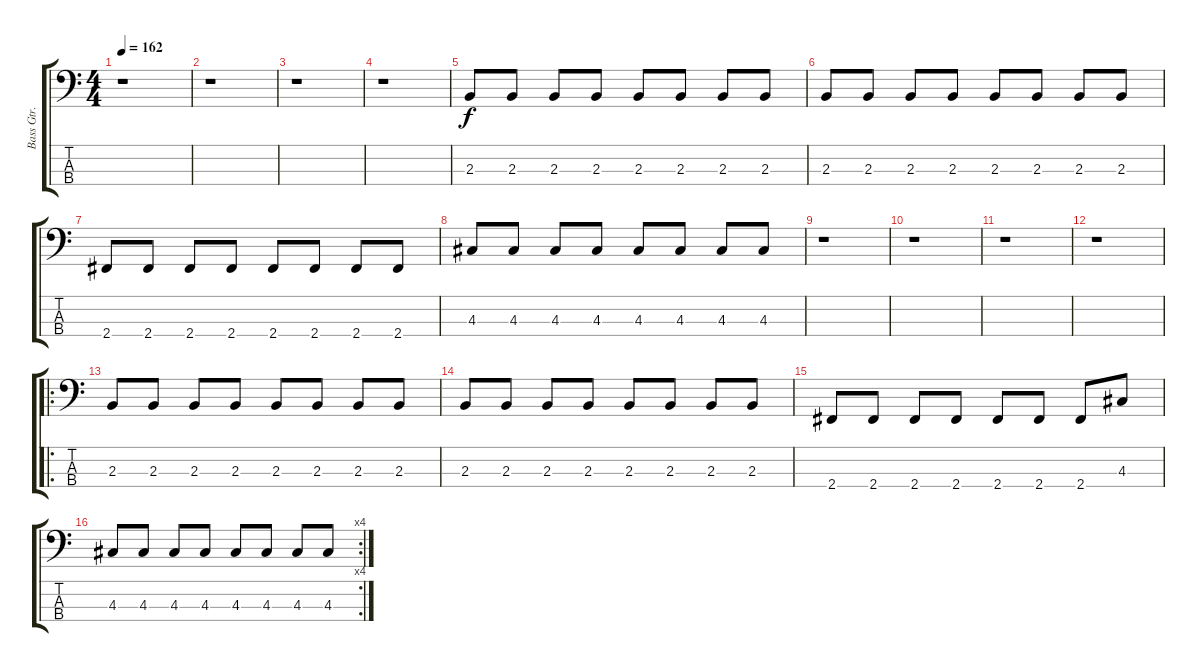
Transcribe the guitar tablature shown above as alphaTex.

\track ("Bass Gtr." "Bass Gtr.") {instrument electricbassfinger}
\staff {score tabs}
\tuning (G2 D2 A1 E1) {hide}
\ts (4 4)
\tempo 162
\clef f4
\ks c
r.1{dy f instrument electricbassfinger} |
r.1 |
r.1 |
r.1 |
2.3.8 2.3.8 2.3.8 2.3.8 2.3.8 2.3.8 2.3.8 2.3.8 |
2.3.8 2.3.8 2.3.8 2.3.8 2.3.8 2.3.8 2.3.8 2.3.8 |
2.4.8 2.4.8 2.4.8 2.4.8 2.4.8 2.4.8 2.4.8 2.4.8 |
4.3.8 4.3.8 4.3.8 4.3.8 4.3.8 4.3.8 4.3.8 4.3.8 |
r.1 |
r.1 |
r.1 |
r.1 |
\ro
2.3.8 2.3.8 2.3.8 2.3.8 2.3.8 2.3.8 2.3.8 2.3.8 |
2.3.8 2.3.8 2.3.8 2.3.8 2.3.8 2.3.8 2.3.8 2.3.8 |
2.4.8 2.4.8 2.4.8 2.4.8 2.4.8 2.4.8 2.4.8 4.3.8 |
\rc 4
4.3.8 4.3.8 4.3.8 4.3.8 4.3.8 4.3.8 4.3.8 4.3.8
